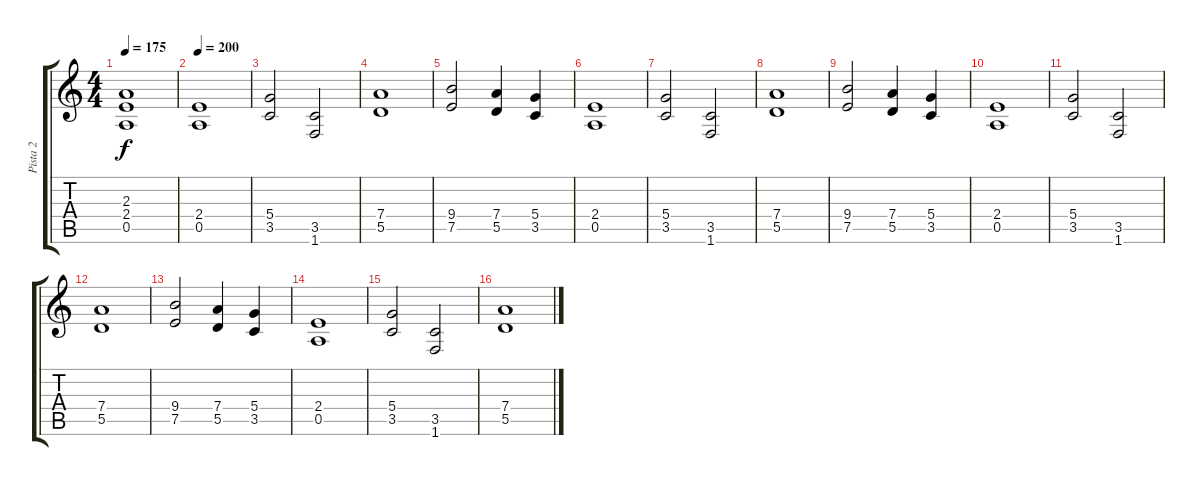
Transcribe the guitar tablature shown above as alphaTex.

\track ("Pista 2" "Pista 2") {instrument distortionguitar}
\staff {score tabs}
\tuning (E4 B3 G3 D3 A2 E2) {hide}
\ts (4 4)
\tempo 175
\clef g2
\ks c
(2.3{t} 2.4{t} 0.5{t}).1{dy f} |
\tempo 200
(2.4 0.5).1 |
(5.4 3.5).2 (3.5 1.6).2 |
(7.4 5.5).1 |
(9.4 7.5).2 (7.4 5.5).4 (5.4 3.5).4 |
(2.4 0.5).1 |
(5.4 3.5).2 (3.5 1.6).2 |
(7.4 5.5).1 |
(9.4 7.5).2 (7.4 5.5).4 (5.4 3.5).4 |
(2.4 0.5).1 |
(5.4 3.5).2 (3.5 1.6).2 |
(7.4 5.5).1 |
(9.4 7.5).2 (7.4 5.5).4 (5.4 3.5).4 |
(2.4 0.5).1 |
(5.4 3.5).2 (3.5 1.6).2 |
(7.4 5.5).1
